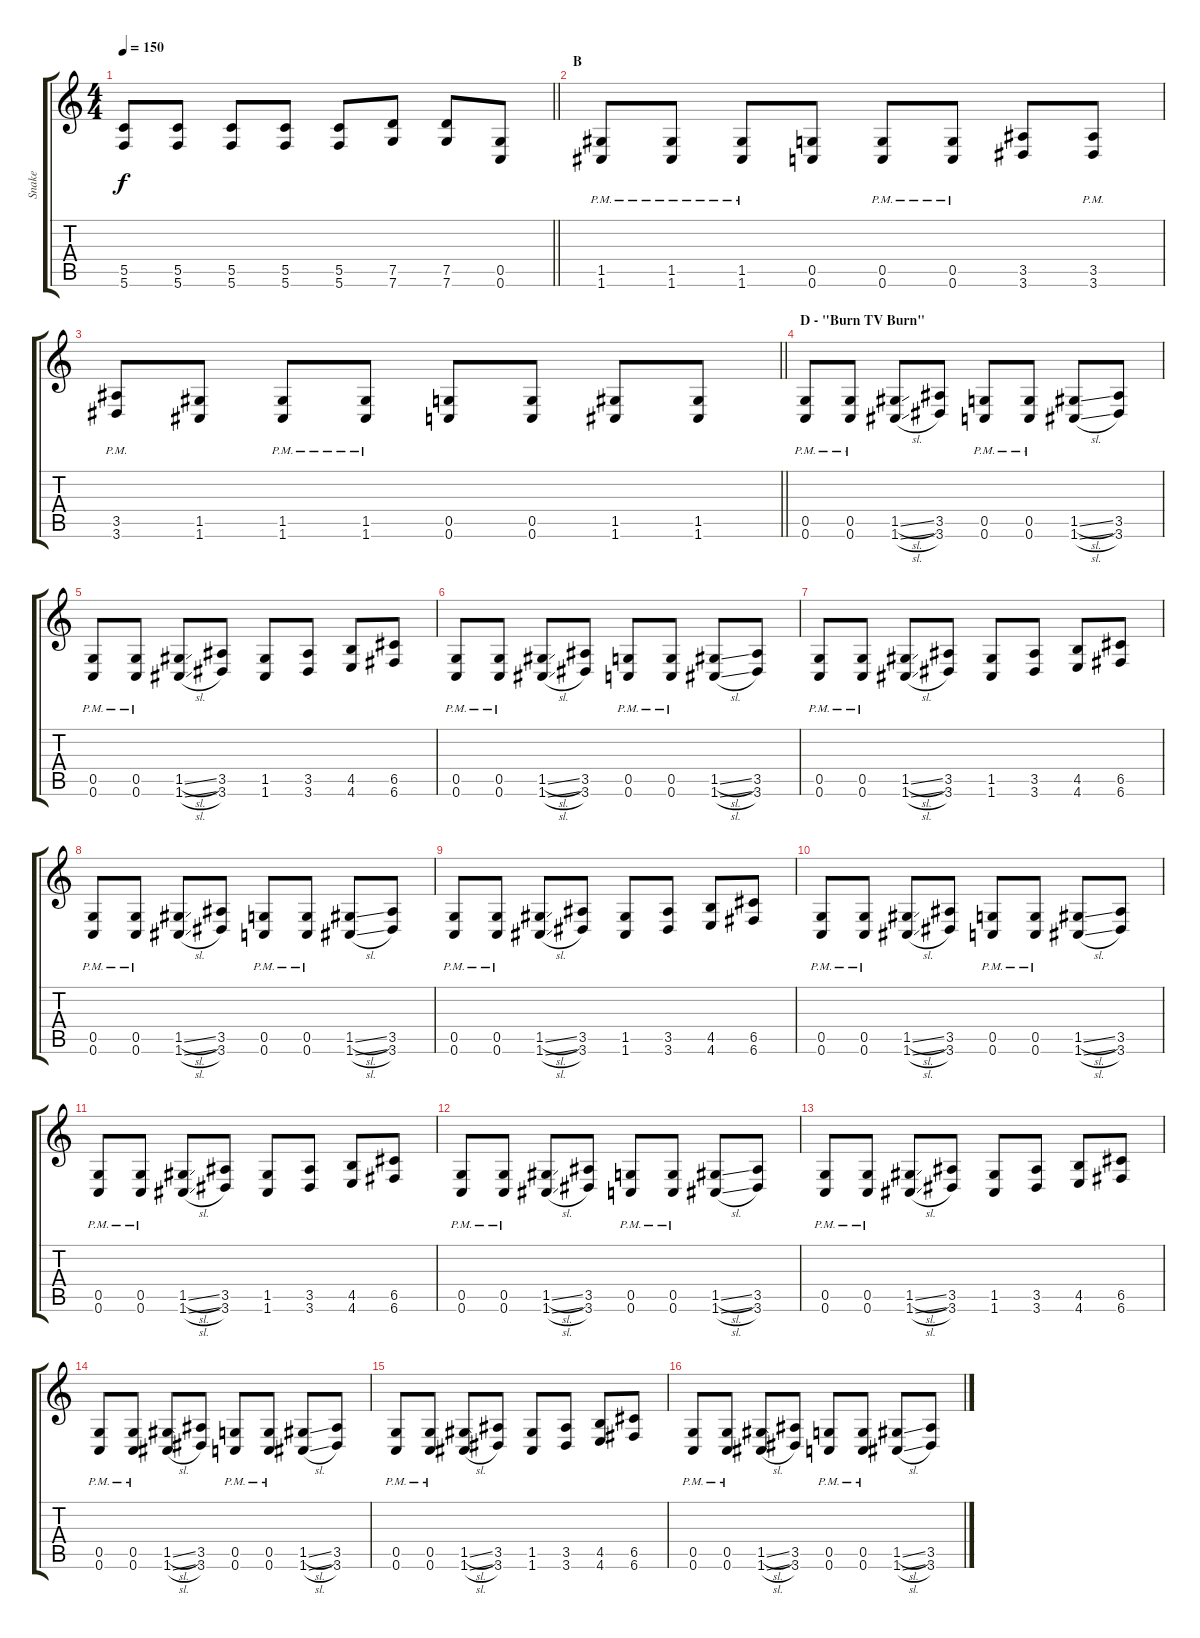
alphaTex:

\track ("Snake" "Snake") {instrument distortionguitar}
\staff {score tabs}
\tuning (D4 A3 F3 C3 G2 C2) {hide}
\ts (4 4)
\tempo 150
\clef g2
\barLineRight lightlight
\ks c
(5.5 5.6).8{dy f} (5.5 5.6).8 (5.5 5.6).8 (5.5 5.6).8 (5.5 5.6).8 (7.5 7.6).8 (7.5 7.6).8 (0.5 0.6).8 |
\section ("" "B")
(1.5{pm} 1.6{pm}).8 (1.5{pm} 1.6{pm}).8 (1.5{pm} 1.6{pm}).8 (0.5 0.6).8 (0.5{pm} 0.6{pm}).8 (0.5{pm} 0.6{pm}).8 (3.5 3.6).8 (3.5{pm} 3.6{pm}).8 |
\barLineRight lightlight
(3.5{pm} 3.6{pm}).8 (1.5 1.6).8 (1.5{pm} 1.6{pm}).8 (1.5{pm} 1.6{pm}).8 (0.5 0.6).8 (0.5 0.6).8 (1.5 1.6).8 (1.5 1.6).8 |
\section ("" "D - \"Burn TV Burn\"")
(0.5{pm} 0.6{pm}).8 (0.5{pm} 0.6{pm}).8 (1.5{sl} 1.6{sl}).8 (3.5 3.6).8 (0.5{pm} 0.6{pm}).8 (0.5{pm} 0.6{pm}).8 (1.5{sl} 1.6{sl}).8 (3.5 3.6).8 |
(0.5{pm} 0.6{pm}).8 (0.5{pm} 0.6{pm}).8 (1.5{sl} 1.6{sl}).8 (3.5 3.6).8 (1.5 1.6).8 (3.5 3.6).8 (4.5 4.6).8 (6.5 6.6).8 |
(0.5{pm} 0.6{pm}).8 (0.5{pm} 0.6{pm}).8 (1.5{sl} 1.6{sl}).8 (3.5 3.6).8 (0.5{pm} 0.6{pm}).8 (0.5{pm} 0.6{pm}).8 (1.5{sl} 1.6{sl}).8 (3.5 3.6).8 |
(0.5{pm} 0.6{pm}).8 (0.5{pm} 0.6{pm}).8 (1.5{sl} 1.6{sl}).8 (3.5 3.6).8 (1.5 1.6).8 (3.5 3.6).8 (4.5 4.6).8 (6.5 6.6).8 |
(0.5{pm} 0.6{pm}).8 (0.5{pm} 0.6{pm}).8 (1.5{sl} 1.6{sl}).8 (3.5 3.6).8 (0.5{pm} 0.6{pm}).8 (0.5{pm} 0.6{pm}).8 (1.5{sl} 1.6{sl}).8 (3.5 3.6).8 |
(0.5{pm} 0.6{pm}).8 (0.5{pm} 0.6{pm}).8 (1.5{sl} 1.6{sl}).8 (3.5 3.6).8 (1.5 1.6).8 (3.5 3.6).8 (4.5 4.6).8 (6.5 6.6).8 |
(0.5{pm} 0.6{pm}).8 (0.5{pm} 0.6{pm}).8 (1.5{sl} 1.6{sl}).8 (3.5 3.6).8 (0.5{pm} 0.6{pm}).8 (0.5{pm} 0.6{pm}).8 (1.5{sl} 1.6{sl}).8 (3.5 3.6).8 |
(0.5{pm} 0.6{pm}).8 (0.5{pm} 0.6{pm}).8 (1.5{sl} 1.6{sl}).8 (3.5 3.6).8 (1.5 1.6).8 (3.5 3.6).8 (4.5 4.6).8 (6.5 6.6).8 |
(0.5{pm} 0.6{pm}).8 (0.5{pm} 0.6{pm}).8 (1.5{sl} 1.6{sl}).8 (3.5 3.6).8 (0.5{pm} 0.6{pm}).8 (0.5{pm} 0.6{pm}).8 (1.5{sl} 1.6{sl}).8 (3.5 3.6).8 |
(0.5{pm} 0.6{pm}).8 (0.5{pm} 0.6{pm}).8 (1.5{sl} 1.6{sl}).8 (3.5 3.6).8 (1.5 1.6).8 (3.5 3.6).8 (4.5 4.6).8 (6.5 6.6).8 |
(0.5{pm} 0.6{pm}).8 (0.5{pm} 0.6{pm}).8 (1.5{sl} 1.6{sl}).8 (3.5 3.6).8 (0.5{pm} 0.6{pm}).8 (0.5{pm} 0.6{pm}).8 (1.5{sl} 1.6{sl}).8 (3.5 3.6).8 |
(0.5{pm} 0.6{pm}).8 (0.5{pm} 0.6{pm}).8 (1.5{sl} 1.6{sl}).8 (3.5 3.6).8 (1.5 1.6).8 (3.5 3.6).8 (4.5 4.6).8 (6.5 6.6).8 |
(0.5{pm} 0.6{pm}).8 (0.5{pm} 0.6{pm}).8 (1.5{sl} 1.6{sl}).8 (3.5 3.6).8 (0.5{pm} 0.6{pm}).8 (0.5{pm} 0.6{pm}).8 (1.5{sl} 1.6{sl}).8 (3.5 3.6).8
